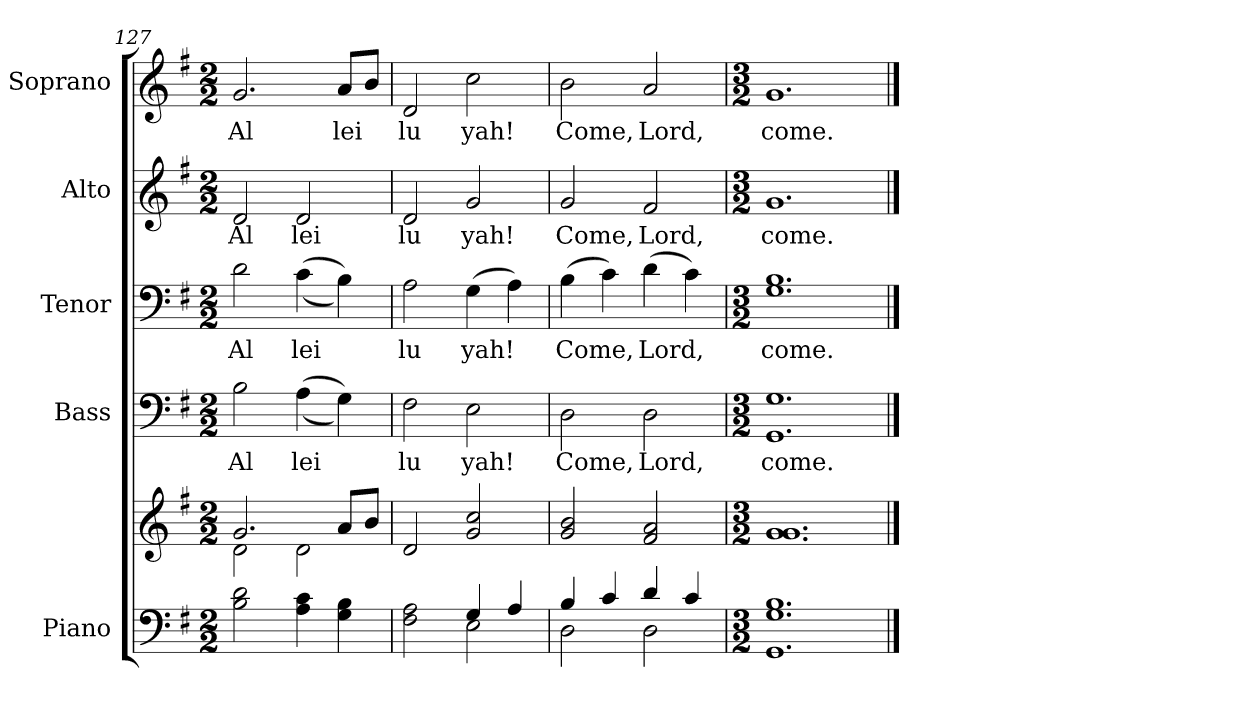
**kern	**kern	**kern	**text	**kern	**text	**kern	**text	**kern	**text
*part5	*part5	*part4	*part4	*part3	*part3	*part2	*part2	*part1	*part1
*staff6	*staff5	*staff4	*staff4	*staff3	*staff3	*staff2	*staff2	*staff1	*staff1
*I"Piano	*	*I"Bass	*	*I"Tenor	*	*I"Alto	*	*I"Soprano	*
*I'Pno.	*	*I'B.	*	*I'T.	*	*I'A.	*	*I'S.	*
!!LO:PB:g=z
*clefF4	*clefG2	*clefF4	*	*clefF4	*	*clefG2	*	*clefG2	*
*k[f#]	*k[f#]	*k[f#]	*	*k[f#]	*	*k[f#]	*	*k[f#]	*
*G:	*G:	*G:	*	*G:	*	*G:	*	*G:	*
*M2/2	*M2/2	*M2/2	*	*M2/2	*	*M2/2	*	*M2/2	*
=127	=127	=127	=127	=127	=127	=127	=127	=127	=127
*	*^	*	*	*	*	*	*	*	*
!	!	!	!	!LO:LY:b:color=#000000	!	!	!	!	!	!
!	!	!	!	!	!	!LO:LY:b:color=#000000	!	!	!	!
!	!	!	!	!	!	!	!	!LO:LY:b:color=#000000	!	!
!	!	!	!	!	!	!	!	!	!	!LO:LY:b:color=#000000
2Bi\ 2di	2.gi/	2di\	2Bi\	Al	2di\	Al	2di/	Al	2.gi/	Al
!	!	!	!	!LO:LY:b:color=#000000	!	!	!	!	!	!
!	!	!	!	!	!	!LO:LY:b:color=#000000	!	!	!	!
!	!	!	!	!	!	!	!	!LO:LY:b:color=#000000	!	!
4Ai\ 4ci	.	2di\	((4Ai\	lei	((4ci\	lei	2di/	lei	.	.
!	!	!	!	!	!	!	!	!	!	!LO:LY:b:color=#000000
4Gi\ 4Bi	8ai/L	.	4Gi\))	.	4Bi\))	.	.	.	8ai/L	lei
.	8bi/J	.	.	.	.	.	.	.	8bi/J	.
*	*v	*v	*	*	*	*	*	*	*	*
=128	=128	=128	=128	=128	=128	=128	=128	=128	=128
*^	*	*	*	*	*	*	*	*	*
!	!	!	!	!LO:LY:b:color=#000000	!	!	!	!	!	!
!	!	!	!	!	!	!LO:LY:b:color=#000000	!	!	!	!
!	!	!	!	!	!	!	!	!LO:LY:b:color=#000000	!	!
!	!	!	!	!	!	!	!	!	!	!LO:LY:b:color=#000000
2F#i\ 2Ai	2ryy	2di/	2F#i\	lu	2Ai\	lu	2di/	lu	2di/	lu
!	!	!	!	!LO:LY:b:color=#000000	!	!	!	!	!	!
!	!	!	!	!	!	!LO:LY:b:color=#000000	!	!	!	!
!	!	!	!	!	!	!	!	!LO:LY:b:color=#000000	!	!
!	!	!	!	!	!	!	!	!	!	!LO:LY:b:color=#000000
4Gi/	2Ei\	2gi/ 2cci	2Ei\	yah!	(4Gi\	yah!	2gi/	yah!	2cci\	yah!
4Ai/	.	.	.	.	4Ai\)	.	.	.	.	.
=129	=129	=129	=129	=129	=129	=129	=129	=129	=129	=129
!	!	!	!	!LO:LY:b:color=#000000	!	!	!	!	!	!
!	!	!	!	!	!	!LO:LY:b:color=#000000	!	!	!	!
!	!	!	!	!	!	!	!	!LO:LY:b:color=#000000	!	!
!	!	!	!	!	!	!	!	!	!	!LO:LY:b:color=#000000
4Bi/	2Di\	2gi/ 2bi	2Di\	Come,	(4Bi\	Come,	2gi/	Come,	2bi\	Come,
4ci/	.	.	.	.	4ci\)	.	.	.	.	.
!	!	!	!	!LO:LY:b:color=#000000	!	!	!	!	!	!
!	!	!	!	!	!	!LO:LY:b:color=#000000	!	!	!	!
!	!	!	!	!	!	!	!	!LO:LY:b:color=#000000	!	!
!	!	!	!	!	!	!	!	!	!	!LO:LY:b:color=#000000
4di/	2Di\	2f#i/ 2ai	2Di\	Lord,	(4di\	Lord,	2f#i/	Lord,	2ai/	Lord,
4ci/	.	.	.	.	4ci\)	.	.	.	.	.
*v	*v	*	*	*	*	*	*	*	*	*
!!LO:PB:g=z
=130	=130	=130	=130	=130	=130	=130	=130	=130	=130
*M3/2	*M3/2	*M3/2	*	*M3/2	*	*M3/2	*	*M3/2	*
!	!	!	!LO:LY:b:color=#000000	!	!	!	!	!	!
!	!	!	!	!	!LO:LY:b:color=#000000	!	!	!	!
!	!	!	!	!	!	!	!LO:LY:b:color=#000000	!	!
!	!	!	!	!	!	!	!	!	!LO:LY:b:color=#000000
1.GGi 1.Gi 1.Bi	1.gi 1.gi	1.GGi 1.Gi	come.	1.Gi 1.Bi	come.	1.gi	come.	1.gi	come.
==	==	==	==	==	==	==	==	==	==
*-	*-	*-	*-	*-	*-	*-	*-	*-	*-
